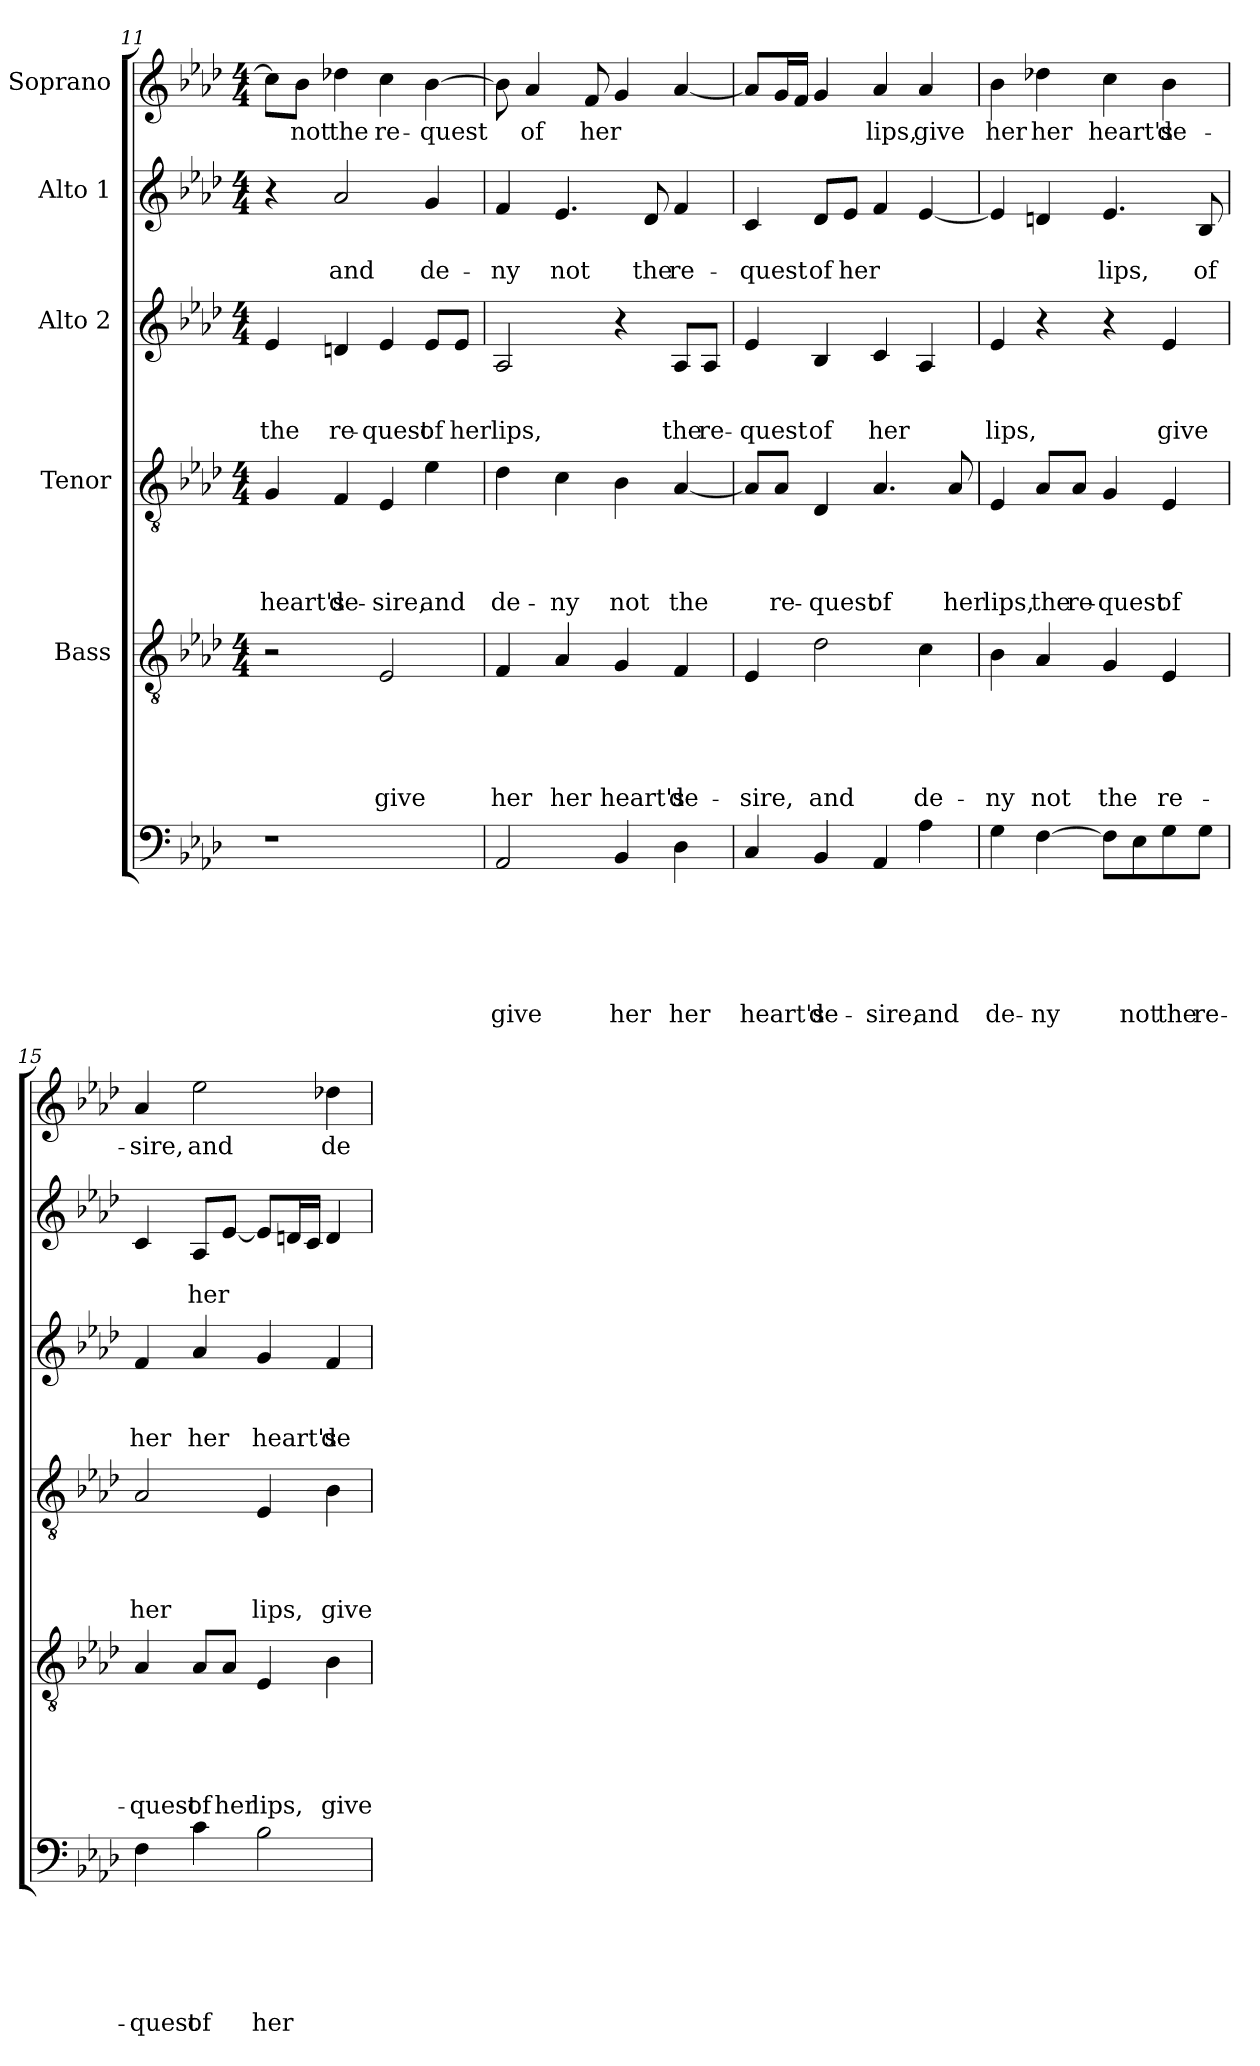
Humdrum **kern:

**kern	**text	**text	**text	**text	**text	**text	**kern	**text	**text	**text	**text	**text	**kern	**text	**text	**text	**text	**kern	**text	**text	**text	**kern	**text	**text	**kern	**text
*part6	*part6	*part6	*part6	*part6	*part6	*part6	*part5	*part5	*part5	*part5	*part5	*part5	*part4	*part4	*part4	*part4	*part4	*part3	*part3	*part3	*part3	*part2	*part2	*part2	*part1	*part1
*staff6	*staff6	*staff6	*staff6	*staff6	*staff6	*staff6	*staff5	*staff5	*staff5	*staff5	*staff5	*staff5	*staff4	*staff4	*staff4	*staff4	*staff4	*staff3	*staff3	*staff3	*staff3	*staff2	*staff2	*staff2	*staff1	*staff1
*	*	*	*	*	*	*	*I"Bass	*	*	*	*	*	*I"Tenor	*	*	*	*	*I"Alto 2	*	*	*	*I"Alto 1	*	*	*I"Soprano	*
*clefF4	*	*	*	*	*	*	*clefGv2	*	*	*	*	*	*clefGv2	*	*	*	*	*clefG2	*	*	*	*clefG2	*	*	*clefG2	*
*k[b-e-a-d-]	*	*	*	*	*	*	*k[b-e-a-d-]	*	*	*	*	*	*k[b-e-a-d-]	*	*	*	*	*k[b-e-a-d-]	*	*	*	*k[b-e-a-d-]	*	*	*k[b-e-a-d-]	*
*A-:	*	*	*	*	*	*	*A-:	*	*	*	*	*	*A-:	*	*	*	*	*A-:	*	*	*	*A-:	*	*	*A-:	*
*	*	*	*	*	*	*	*M4/4	*	*	*	*	*	*M4/4	*	*	*	*	*M4/4	*	*	*	*M4/4	*	*	*M4/4	*
=11	=11	=11	=11	=11	=11	=11	=11	=11	=11	=11	=11	=11	=11	=11	=11	=11	=11	=11	=11	=11	=11	=11	=11	=11	=11	=11
!	!	!	!	!	!	!	!	!	!	!	!	!	!	!	!	!	!LO:LY:b	!	!	!	!LO:LY:b	!	!	!	!	!
1r	.	.	.	.	.	.	2r	.	.	.	.	.	4G/	.	.	.	heart's	4e-/	.	.	the	4r	.	.	8cc\L]	.
!	!	!	!	!	!	!	!	!	!	!	!	!	!	!	!	!	!	!	!	!	!	!	!	!	!	!LO:LY:b
.	.	.	.	.	.	.	.	.	.	.	.	.	.	.	.	.	.	.	.	.	.	.	.	.	8b-\J	not
!	!	!	!	!	!	!	!	!	!	!	!	!	!	!	!	!	!LO:LY:b	!	!	!	!LO:LY:b	!	!	!LO:LY:b	!	!LO:LY:b
.	.	.	.	.	.	.	.	.	.	.	.	.	4F/	.	.	.	de-	4dn/	.	.	re-	2a-/	.	and	4dd-X\	the
!	!	!	!	!	!	!	!	!	!	!	!	!LO:LY:b	!	!	!	!	!LO:LY:b	!	!	!	!LO:LY:b	!	!	!	!	!LO:LY:b
.	.	.	.	.	.	.	2E-/	.	.	.	.	give	4E-/	.	.	.	-sire,	4e-/	.	.	-quest	.	.	.	4cc\	re-
!	!	!	!	!	!	!	!	!	!	!	!	!	!	!	!	!	!LO:LY:b	!	!	!	!LO:LY:b	!	!	!LO:LY:b	!	!LO:LY:b
.	.	.	.	.	.	.	.	.	.	.	.	.	4e-\	.	.	.	and	8e-/L	.	.	of	4g/	.	de-	[>4b-\	-quest
!	!	!	!	!	!	!	!	!	!	!	!	!	!	!	!	!	!	!	!	!	!LO:LY:b	!	!	!	!	!
.	.	.	.	.	.	.	.	.	.	.	.	.	.	.	.	.	.	8e-/J	.	.	her	.	.	.	.	.
=12	=12	=12	=12	=12	=12	=12	=12	=12	=12	=12	=12	=12	=12	=12	=12	=12	=12	=12	=12	=12	=12	=12	=12	=12	=12	=12
!	!	!	!	!	!	!LO:LY:b	!	!	!	!	!	!LO:LY:b	!	!	!	!	!LO:LY:b	!	!	!	!LO:LY:b	!	!	!LO:LY:b	!	!
2AA-/	.	.	.	.	.	give	4F/	.	.	.	.	her	4d-\	.	.	.	de-	2A-/	.	.	lips,	4f/	.	-ny	8b-\]	.
!	!	!	!	!	!	!	!	!	!	!	!	!	!	!	!	!	!	!	!	!	!	!	!	!	!	!LO:LY:b
.	.	.	.	.	.	.	.	.	.	.	.	.	.	.	.	.	.	.	.	.	.	.	.	.	4a-/	of
!	!	!	!	!	!	!	!	!	!	!	!	!LO:LY:b	!	!	!	!	!LO:LY:b	!	!	!	!	!	!	!LO:LY:b	!	!
.	.	.	.	.	.	.	4A-/	.	.	.	.	her	4c\	.	.	.	-ny	.	.	.	.	4.e-/	.	not	.	.
!	!	!	!	!	!	!	!	!	!	!	!	!	!	!	!	!	!	!	!	!	!	!	!	!	!	!LO:LY:b
.	.	.	.	.	.	.	.	.	.	.	.	.	.	.	.	.	.	.	.	.	.	.	.	.	8f/	her
!	!	!	!	!	!	!LO:LY:b	!	!	!	!	!	!LO:LY:b	!	!	!	!	!LO:LY:b	!	!	!	!	!	!	!	!	!
4BB-/	.	.	.	.	.	her	4G/	.	.	.	.	heart's	4B-\	.	.	.	not	4r	.	.	.	.	.	.	4g/	.
!	!	!	!	!	!	!	!	!	!	!	!	!	!	!	!	!	!	!	!	!	!	!	!	!LO:LY:b	!	!
.	.	.	.	.	.	.	.	.	.	.	.	.	.	.	.	.	.	.	.	.	.	8d-/	.	the	.	.
!	!	!	!	!	!	!LO:LY:b	!	!	!	!	!	!LO:LY:b	!	!	!	!	!LO:LY:b	!	!	!	!LO:LY:b	!	!	!LO:LY:b	!	!
4D-\	.	.	.	.	.	her	4F/	.	.	.	.	de-	[<4A-/	.	.	.	the	8A-/L	.	.	the	4f/	.	re-	[<4a-/	.
!	!	!	!	!	!	!	!	!	!	!	!	!	!	!	!	!	!	!	!	!	!LO:LY:b	!	!	!	!	!
.	.	.	.	.	.	.	.	.	.	.	.	.	.	.	.	.	.	8A-/J	.	.	re-	.	.	.	.	.
=13	=13	=13	=13	=13	=13	=13	=13	=13	=13	=13	=13	=13	=13	=13	=13	=13	=13	=13	=13	=13	=13	=13	=13	=13	=13	=13
!	!	!	!	!	!	!LO:LY:b	!	!	!	!	!	!LO:LY:b	!	!	!	!	!	!	!	!	!LO:LY:b	!	!	!LO:LY:b	!	!
4C/	.	.	.	.	.	heart's	4E-/	.	.	.	.	-sire,	8A-/L]	.	.	.	.	4e-/	.	.	-quest	4c/	.	-quest	8a-/L]	.
!	!	!	!	!	!	!	!	!	!	!	!	!	!	!	!	!	!LO:LY:b	!	!	!	!	!	!	!	!	!
.	.	.	.	.	.	.	.	.	.	.	.	.	8A-/J	.	.	.	re-	.	.	.	.	.	.	.	16g/L	.
.	.	.	.	.	.	.	.	.	.	.	.	.	.	.	.	.	.	.	.	.	.	.	.	.	16f/JJ	.
!	!	!	!	!	!	!LO:LY:b	!	!	!	!	!	!LO:LY:b	!	!	!	!	!LO:LY:b	!	!	!	!LO:LY:b	!	!	!LO:LY:b	!	!
4BB-/	.	.	.	.	.	de-	2d-\	.	.	.	.	and	4D-/	.	.	.	-quest	4B-/	.	.	of	8d-/L	.	of	4g/	.
!	!	!	!	!	!	!	!	!	!	!	!	!	!	!	!	!	!	!	!	!	!	!	!	!LO:LY:b	!	!
.	.	.	.	.	.	.	.	.	.	.	.	.	.	.	.	.	.	.	.	.	.	8e-/J	.	her	.	.
!	!	!	!	!	!	!LO:LY:b	!	!	!	!	!	!	!	!	!	!	!LO:LY:b	!	!	!	!LO:LY:b	!	!	!	!	!LO:LY:b
4AA-/	.	.	.	.	.	-sire,	.	.	.	.	.	.	4.A-/	.	.	.	of	4c/	.	.	her	4f/	.	.	4a-/	lips,
!	!	!	!	!	!	!LO:LY:b	!	!	!	!	!	!LO:LY:b	!	!	!	!	!	!	!	!	!	!	!	!	!	!LO:LY:b
4A-\	.	.	.	.	.	and	4c\	.	.	.	.	de-	.	.	.	.	.	4A-/	.	.	.	[<4e-/	.	.	4a-/	give
!	!	!	!	!	!	!	!	!	!	!	!	!	!	!	!	!	!LO:LY:b	!	!	!	!	!	!	!	!	!
.	.	.	.	.	.	.	.	.	.	.	.	.	8A-/	.	.	.	her	.	.	.	.	.	.	.	.	.
=14	=14	=14	=14	=14	=14	=14	=14	=14	=14	=14	=14	=14	=14	=14	=14	=14	=14	=14	=14	=14	=14	=14	=14	=14	=14	=14
!	!	!	!	!	!	!LO:LY:b	!	!	!	!	!	!LO:LY:b	!	!	!	!	!LO:LY:b	!	!	!	!LO:LY:b	!	!	!	!	!LO:LY:b
4G\	.	.	.	.	.	de-	4B-\	.	.	.	.	-ny	4E-/	.	.	.	lips,	4e-/	.	.	lips,	4e-/]	.	.	4b-\	her
!	!	!	!	!	!	!LO:LY:b	!	!	!	!	!	!LO:LY:b	!	!	!	!	!LO:LY:b	!	!	!	!	!	!	!	!	!LO:LY:b
[>4F\	.	.	.	.	.	-ny	4A-/	.	.	.	.	not	8A-/L	.	.	.	the	4r	.	.	.	4dn/	.	.	4dd-X\	her
!	!	!	!	!	!	!	!	!	!	!	!	!	!	!	!	!	!LO:LY:b	!	!	!	!	!	!	!	!	!
.	.	.	.	.	.	.	.	.	.	.	.	.	8A-/J	.	.	.	re-	.	.	.	.	.	.	.	.	.
!	!	!	!	!	!	!	!	!	!	!	!	!LO:LY:b	!	!	!	!	!LO:LY:b	!	!	!	!	!	!	!LO:LY:b	!	!LO:LY:b
8F\L]	.	.	.	.	.	.	4G/	.	.	.	.	the	4G/	.	.	.	-quest	4r	.	.	.	4.e-/	.	lips,	4cc\	heart's
!	!	!	!	!	!	!LO:LY:b	!	!	!	!	!	!	!	!	!	!	!	!	!	!	!	!	!	!	!	!
8E-\	.	.	.	.	.	not	.	.	.	.	.	.	.	.	.	.	.	.	.	.	.	.	.	.	.	.
!	!	!	!	!	!	!LO:LY:b	!	!	!	!	!	!LO:LY:b	!	!	!	!	!LO:LY:b	!	!	!	!LO:LY:b	!	!	!	!	!LO:LY:b
8G\	.	.	.	.	.	the	4E-/	.	.	.	.	re-	4E-/	.	.	.	of	4e-/	.	.	give	.	.	.	4b-\	de-
!	!	!	!	!	!	!LO:LY:b	!	!	!	!	!	!	!	!	!	!	!	!	!	!	!	!	!	!LO:LY:b	!	!
8G\J	.	.	.	.	.	re-	.	.	.	.	.	.	.	.	.	.	.	.	.	.	.	8B-/	.	of	.	.
!!LO:LB:g=z
=15	=15	=15	=15	=15	=15	=15	=15	=15	=15	=15	=15	=15	=15	=15	=15	=15	=15	=15	=15	=15	=15	=15	=15	=15	=15	=15
!	!	!	!	!	!	!LO:LY:b	!	!	!	!	!	!LO:LY:b	!	!	!	!	!LO:LY:b	!	!	!	!LO:LY:b	!	!	!	!	!LO:LY:b
4F\	.	.	.	.	.	-quest	4A-/	.	.	.	.	-quest	2A-/	.	.	.	her	4f/	.	.	her	4c/	.	.	4a-/	-sire,
!	!	!	!	!	!	!LO:LY:b	!	!	!	!	!	!LO:LY:b	!	!	!	!	!	!	!	!	!LO:LY:b	!	!	!LO:LY:b	!	!LO:LY:b
4c\	.	.	.	.	.	of	8A-/L	.	.	.	.	of	.	.	.	.	.	4a-/	.	.	her	8A-/L	.	her	2ee-\	and
!	!	!	!	!	!	!	!	!	!	!	!	!LO:LY:b	!	!	!	!	!	!	!	!	!	!	!	!	!	!
.	.	.	.	.	.	.	8A-/J	.	.	.	.	her	.	.	.	.	.	.	.	.	.	[<8e-/J	.	.	.	.
!	!	!	!	!	!	!LO:LY:b	!	!	!	!	!	!LO:LY:b	!	!	!	!	!LO:LY:b	!	!	!	!LO:LY:b	!	!	!	!	!
2B-\	.	.	.	.	.	her	4E-/	.	.	.	.	lips,	4E-/	.	.	.	lips,	4g/	.	.	heart's	8e-/L]	.	.	.	.
.	.	.	.	.	.	.	.	.	.	.	.	.	.	.	.	.	.	.	.	.	.	16dn/L	.	.	.	.
.	.	.	.	.	.	.	.	.	.	.	.	.	.	.	.	.	.	.	.	.	.	16c/JJ	.	.	.	.
!	!	!	!	!	!	!	!	!	!	!	!	!LO:LY:b	!	!	!	!	!LO:LY:b	!	!	!	!LO:LY:b	!	!	!	!	!LO:LY:b
.	.	.	.	.	.	.	4B-\	.	.	.	.	give	4B-\	.	.	.	give	4f/	.	.	de-	4d/	.	.	4dd-X\	de-
=	=	=	=	=	=	=	=	=	=	=	=	=	=	=	=	=	=	=	=	=	=	=	=	=	=	=
*-	*-	*-	*-	*-	*-	*-	*-	*-	*-	*-	*-	*-	*-	*-	*-	*-	*-	*-	*-	*-	*-	*-	*-	*-	*-	*-
